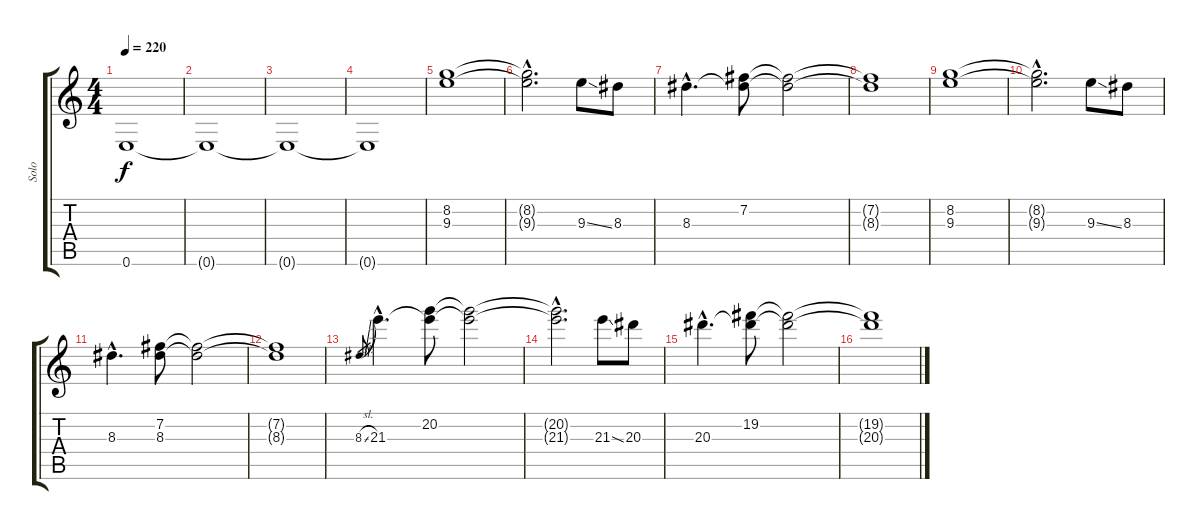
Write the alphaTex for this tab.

\track ("Solo" "Solo") {instrument distortionguitar}
\staff {score tabs}
\tuning (E4 B3 G3 D3 A2 E2) {hide}
\ts (4 4)
\tempo 220
\clef g2
\ks c
0.6.1{dy f} |
0.6{t}.1 |
0.6{t}.1 |
0.6{t}.1 |
(8.2 9.3).1 |
(8.2{hac t} 9.3{hac t}).2{d} 9.3{ss}.8 8.3.8 |
8.3{hac}.4{d} (7.2 8.3{t}).8 (7.2{t} 8.3{t}).2 |
(7.2{t} 8.3{t}).1 |
(8.2 9.3).1 |
(8.2{hac t} 9.3{hac t}).2{d} 9.3{ss}.8 8.3.8 |
8.3{hac}.4{d} (7.2 8.3).8 (7.2{t} 8.3{t}).2 |
(7.2{t} 8.3{t}).1 |
8.3{sl}.8{gr} 21.3{hac}.4{d} (20.2 21.3{t}).8 (20.2{t} 21.3{t}).2 |
(20.2{hac t} 21.3{hac t}).2{d} 21.3{ss}.8 20.3.8 |
20.3{hac}.4{d} (19.2 20.3{t}).8 (19.2{t} 20.3{t}).2 |
(19.2{t} 20.3{t}).1
